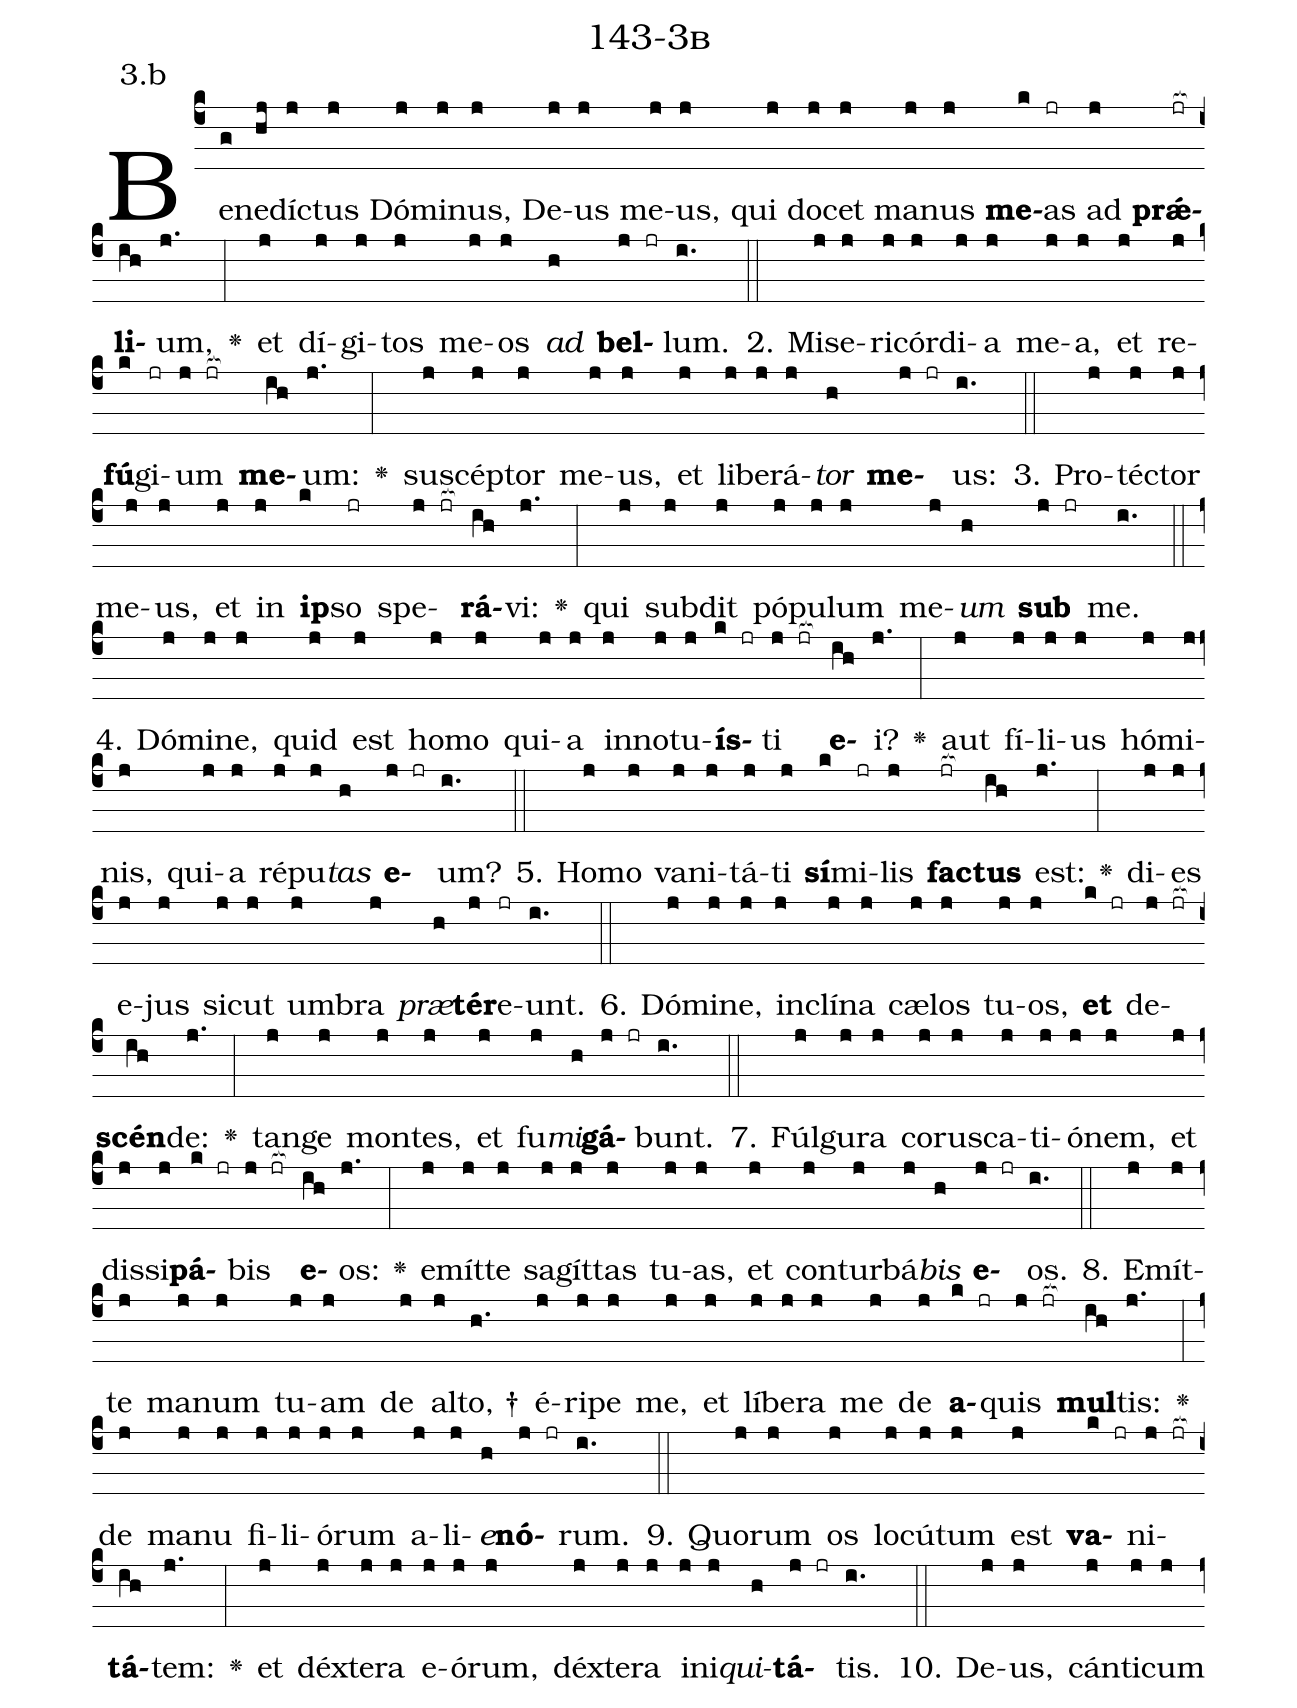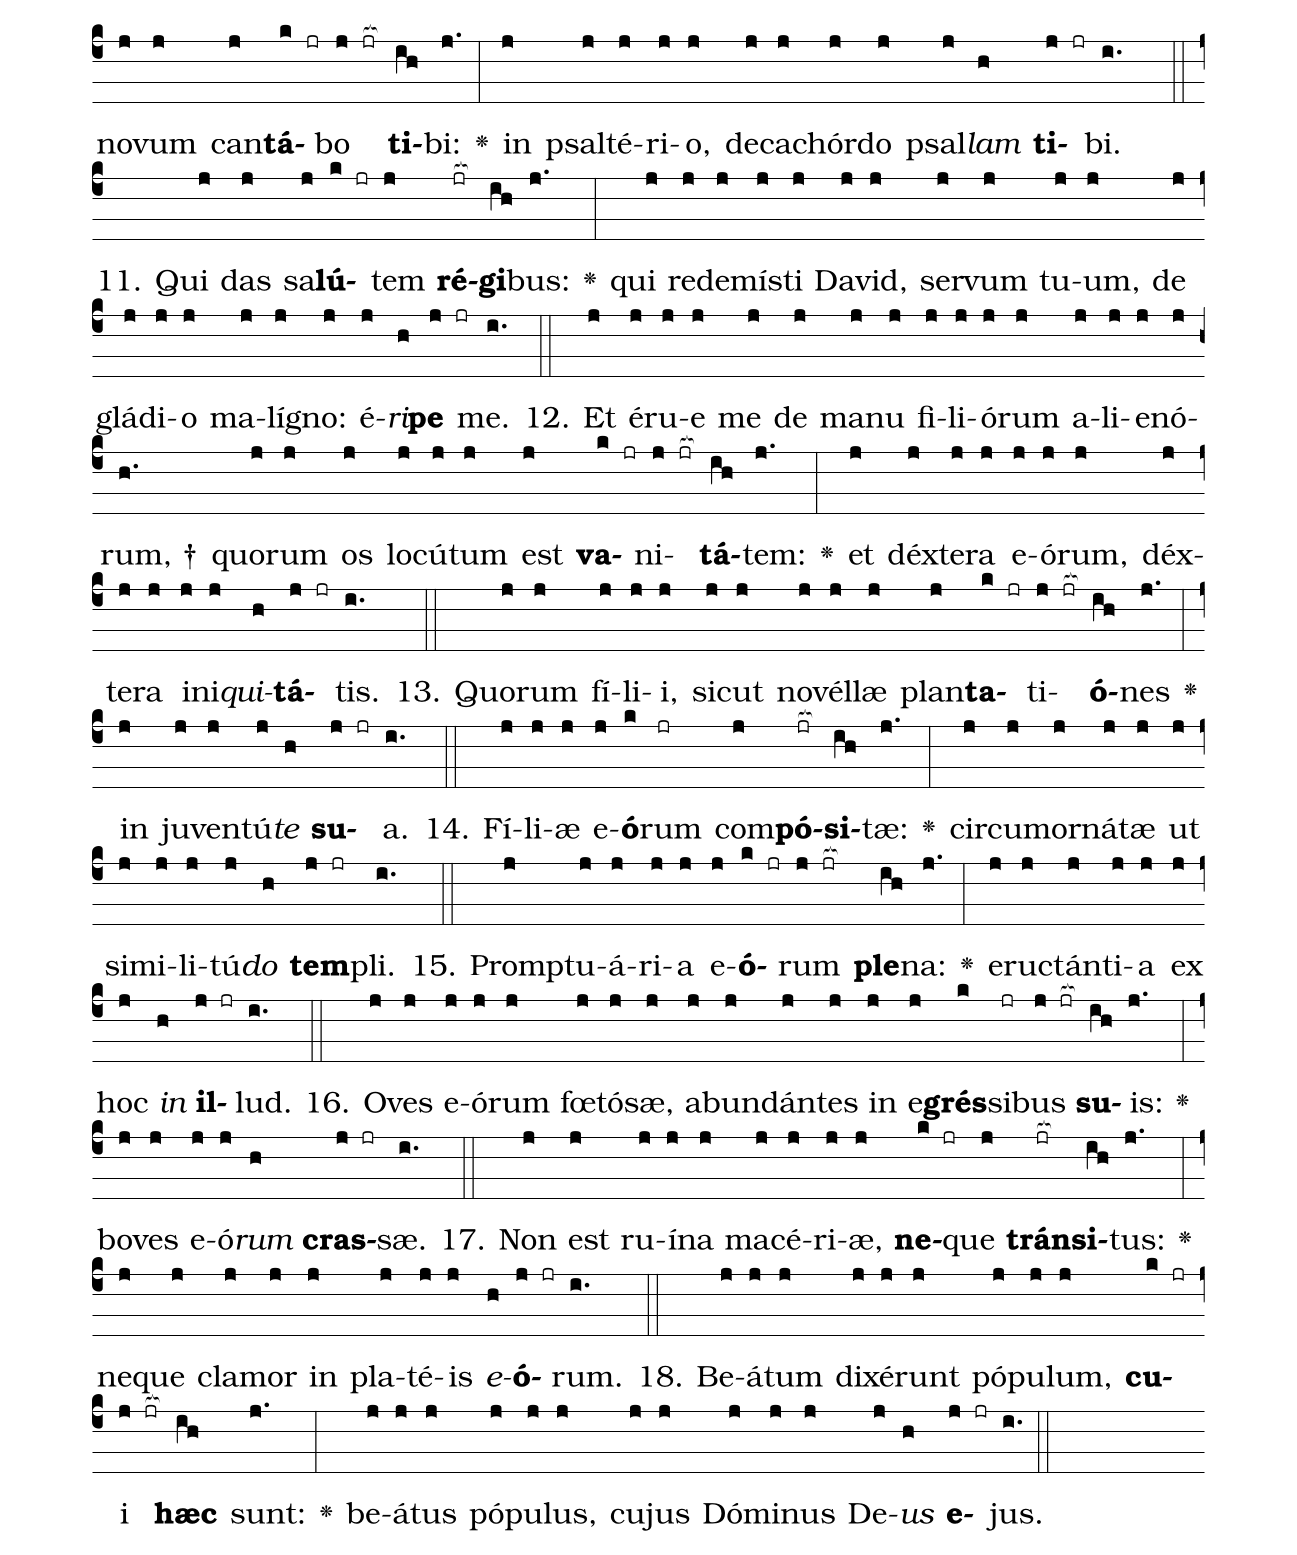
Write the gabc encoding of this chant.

name: 143-3b;
annotation: 3.b;
%%
(c4)Be(g)ne(hj)díc(j)tus(j) Dó(j)mi(j)nus,(j) De(j)us(j) me(j)us,(j) qui(j) do(j)cet(j) ma(j)nus(j) <b>me</b>(k)as(jr) ad(j) <b>prǽ</b>(jr[ocb:1{])<b>li</b>(ih[ocb:0}])um,(j.) <v>\greheightstar</v>(:) et(j) dí(j)gi(j)tos(j) me(j)os(j) <i>ad</i>(h) <b>bel</b>(j jr)lum.(i.) (::)
2. Mi(j)se(j)ri(j)cór(j)di(j)a(j) me(j)a,(j) et(j) re(j)<b>fú</b>(k)gi(jr)um(j jr[ocb:1{]) <b>me</b>(ih[ocb:0}])um:(j.) <v>\greheightstar</v>(:) su(j)scép(j)tor(j) me(j)us,(j) et(j) li(j)be(j)rá(j)<i>tor</i>(h) <b>me</b>(j jr)us:(i.) (::)
3. Pro(j)téc(j)tor(j) me(j)us,(j) et(j) in(j) <b>ip</b>(k)so(jr) spe(j jr[ocb:1{])<b>rá</b>(ih[ocb:0}])vi:(j.) <v>\greheightstar</v>(:) qui(j) sub(j)dit(j) pó(j)pu(j)lum(j) me(j)<i>um</i>(h) <b>sub</b>(j jr) me.(i.) (::)
4. Dó(j)mi(j)ne,(j) quid(j) est(j) ho(j)mo(j) qui(j)a(j) in(j)no(j)tu(j)<b>ís</b>(k jr)ti(j jr[ocb:1{]) <b>e</b>(ih[ocb:0}])i?(j.) <v>\greheightstar</v>(:) aut(j) fí(j)li(j)us(j) hó(j)mi(j)nis,(j) qui(j)a(j) ré(j)pu(j)<i>tas</i>(h) <b>e</b>(j jr)um?(i.) (::)
5. Ho(j)mo(j) va(j)ni(j)tá(j)ti(j) <b>sí</b>(k)mi(jr)lis(j) <b>fac</b>(jr[ocb:1{])<b>tus</b>(ih[ocb:0}]) est:(j.) <v>\greheightstar</v>(:) di(j)es(j) e(j)jus(j) sic(j)ut(j) um(j)bra(j) <i>præ</i>(h)<b>tér</b>(j)e(jr)unt.(i.) (::)
6. Dó(j)mi(j)ne,(j) in(j)clí(j)na(j) cæ(j)los(j) tu(j)os,(j) <b>et</b>(k jr) de(j jr[ocb:1{])<b>scén</b>(ih[ocb:0}])de:(j.) <v>\greheightstar</v>(:) tan(j)ge(j) mon(j)tes,(j) et(j) fu(j)<i>mi</i>(h)<b>gá</b>(j jr)bunt.(i.) (::)
7. Fúl(j)gu(j)ra(j) co(j)rus(j)ca(j)ti(j)ó(j)nem,(j) et(j) dis(j)si(j)<b>pá</b>(k jr)bis(j jr[ocb:1{]) <b>e</b>(ih[ocb:0}])os:(j.) <v>\greheightstar</v>(:) e(j)mít(j)te(j) sa(j)gít(j)tas(j) tu(j)as,(j) et(j) con(j)tur(j)bá(j)<i>bis</i>(h) <b>e</b>(j jr)os.(i.) (::)
8. E(j)mít(j)te(j) ma(j)num(j) tu(j)am(j) de(j) al(j)to, †(h.) é(j)ri(j)pe(j) me,(j) et(j) lí(j)be(j)ra(j) me(j) de(j) <b>a</b>(k jr)quis(j jr[ocb:1{]) <b>mul</b>(ih[ocb:0}])tis:(j.) <v>\greheightstar</v>(:) de(j) ma(j)nu(j) fi(j)li(j)ó(j)rum(j) a(j)li(j)<i>e</i>(h)<b>nó</b>(j jr)rum.(i.) (::)
9. Quo(j)rum(j) os(j) lo(j)cú(j)tum(j) est(j) <b>va</b>(k jr)ni(j jr[ocb:1{])<b>tá</b>(ih[ocb:0}])tem:(j.) <v>\greheightstar</v>(:) et(j) déx(j)te(j)ra(j) e(j)ó(j)rum,(j) déx(j)te(j)ra(j) in(j)i(j)<i>qui</i>(h)<b>tá</b>(j jr)tis.(i.) (::)
10. De(j)us,(j) cán(j)ti(j)cum(j) no(j)vum(j) can(j)<b>tá</b>(k jr)bo(j jr[ocb:1{]) <b>ti</b>(ih[ocb:0}])bi:(j.) <v>\greheightstar</v>(:) in(j) psal(j)té(j)ri(j)o,(j) de(j)ca(j)chór(j)do(j) psal(j)<i>lam</i>(h) <b>ti</b>(j jr)bi.(i.) (::)
11. Qui(j) das(j) sa(j)<b>lú</b>(k jr)tem(j) <b>ré</b>(jr[ocb:1{])<b>gi</b>(ih[ocb:0}])bus:(j.) <v>\greheightstar</v>(:) qui(j) red(j)e(j)mís(j)ti(j) Da(j)vid,(j) ser(j)vum(j) tu(j)um,(j) de(j) glá(j)di(j)o(j) ma(j)lí(j)gno:(j) é(j)<i>ri</i>(h)<b>pe</b>(j jr) me.(i.) (::)
12. Et(j) é(j)ru(j)e(j) me(j) de(j) ma(j)nu(j) fi(j)li(j)ó(j)rum(j) a(j)li(j)e(j)nó(j)rum, †(h.) quo(j)rum(j) os(j) lo(j)cú(j)tum(j) est(j) <b>va</b>(k jr)ni(j jr[ocb:1{])<b>tá</b>(ih[ocb:0}])tem:(j.) <v>\greheightstar</v>(:) et(j) déx(j)te(j)ra(j) e(j)ó(j)rum,(j) déx(j)te(j)ra(j) in(j)i(j)<i>qui</i>(h)<b>tá</b>(j jr)tis.(i.) (::)
13. Quo(j)rum(j) fí(j)li(j)i,(j) sic(j)ut(j) no(j)vél(j)læ(j) plan(j)<b>ta</b>(k jr)ti(j jr[ocb:1{])<b>ó</b>(ih[ocb:0}])nes(j.) <v>\greheightstar</v>(:) in(j) ju(j)ven(j)tú(j)<i>te</i>(h) <b>su</b>(j jr)a.(i.) (::)
14. Fí(j)li(j)æ(j) e(j)<b>ó</b>(k)rum(jr) com(j)<b>pó</b>(jr[ocb:1{])<b>si</b>(ih[ocb:0}])tæ:(j.) <v>\greheightstar</v>(:) cir(j)cum(j)or(j)ná(j)tæ(j) ut(j) si(j)mi(j)li(j)tú(j)<i>do</i>(h) <b>tem</b>(j jr)pli.(i.) (::)
15. Promp(j)tu(j)á(j)ri(j)a(j) e(j)<b>ó</b>(k jr)rum(j jr[ocb:1{]) <b>ple</b>(ih[ocb:0}])na:(j.) <v>\greheightstar</v>(:) e(j)ruc(j)tán(j)ti(j)a(j) ex(j) hoc(j) <i>in</i>(h) <b>il</b>(j jr)lud.(i.) (::)
16. O(j)ves(j) e(j)ó(j)rum(j) fœ(j)tó(j)sæ,(j) ab(j)un(j)dán(j)tes(j) in(j) e(j)<b>grés</b>(k)si(jr)bus(j jr[ocb:1{]) <b>su</b>(ih[ocb:0}])is:(j.) <v>\greheightstar</v>(:) bo(j)ves(j) e(j)ó(j)<i>rum</i>(h) <b>cras</b>(j jr)sæ.(i.) (::)
17. Non(j) est(j) ru(j)í(j)na(j) ma(j)cé(j)ri(j)æ,(j) <b>ne</b>(k jr)que(j) <b>tráns</b>(jr[ocb:1{])<b>i</b>(ih[ocb:0}])tus:(j.) <v>\greheightstar</v>(:) ne(j)que(j) cla(j)mor(j) in(j) pla(j)té(j)is(j) <i>e</i>(h)<b>ó</b>(j jr)rum.(i.) (::)
18. Be(j)á(j)tum(j) di(j)xé(j)runt(j) pó(j)pu(j)lum,(j) <b>cu</b>(k jr)i(j jr[ocb:1{]) <b>hæc</b>(ih[ocb:0}]) sunt:(j.) <v>\greheightstar</v>(:) be(j)á(j)tus(j) pó(j)pu(j)lus,(j) cu(j)jus(j) Dó(j)mi(j)nus(j) De(j)<i>us</i>(h) <b>e</b>(j jr)jus.(i.) (::)
